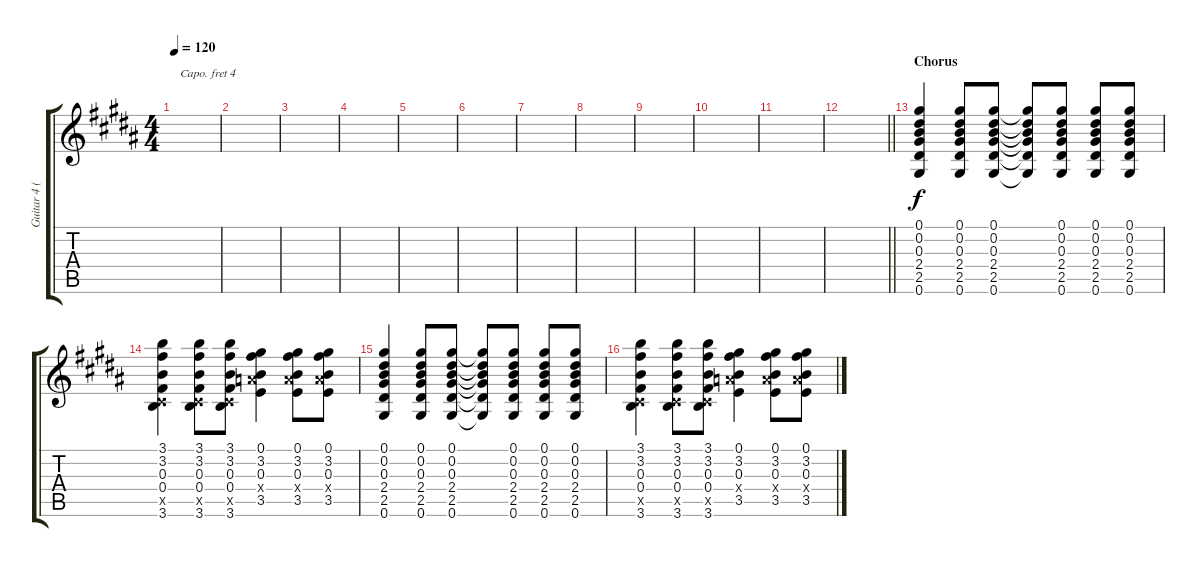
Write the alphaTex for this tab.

\track ("Guitar 4 (Acoustic) CAPO 4th" "Guitar 4 (") {instrument acousticguitarsteel}
\staff {score tabs}
\capo 4
\tuning (E4 B3 G3 D3 A2 E2) {hide}
\ts (4 4)
\tempo 120
\clef g2
\ks b
|
|
|
|
|
|
|
|
|
|
|
\barLineRight lightlight
|
\section ("" "Chorus")
(0.1 0.2 0.3 2.4 2.5 0.6).4 (0.1 0.2 0.3 2.4 2.5 0.6).8 (0.1 0.2 0.3 2.4 2.5 0.6).8 (0.1{t} 0.2{t} 0.3{t} 2.4{t} 2.5{t} 0.6{t}).8 (0.1 0.2 0.3 2.4 2.5 0.6).8 (0.1 0.2 0.3 2.4 2.5 0.6).8 (0.1 0.2 0.3 2.4 2.5 0.6).8 |
(3.1 3.2 0.3 0.4 0.5{x} 3.6).4 (3.1 3.2 0.3 0.4 0.5{x} 3.6).8 (3.1 3.2 0.3 0.4 0.5{x} 3.6).8 (0.1 3.2 0.3 3.4{x} 3.5).4 (0.1 3.2 0.3 3.4{x} 3.5).8 (0.1 3.2 0.3 3.4{x} 3.5).8 |
(0.1 0.2 0.3 2.4 2.5 0.6).4 (0.1 0.2 0.3 2.4 2.5 0.6).8 (0.1 0.2 0.3 2.4 2.5 0.6).8 (0.1{t} 0.2{t} 0.3{t} 2.4{t} 2.5{t} 0.6{t}).8 (0.1 0.2 0.3 2.4 2.5 0.6).8 (0.1 0.2 0.3 2.4 2.5 0.6).8 (0.1 0.2 0.3 2.4 2.5 0.6).8 |
(3.1 3.2 0.3 0.4 0.5{x} 3.6).4 (3.1 3.2 0.3 0.4 0.5{x} 3.6).8 (3.1 3.2 0.3 0.4 0.5{x} 3.6).8 (0.1 3.2 0.3 3.4{x} 3.5).4 (0.1 3.2 0.3 3.4{x} 3.5).8 (0.1 3.2 0.3 3.4{x} 3.5).8
